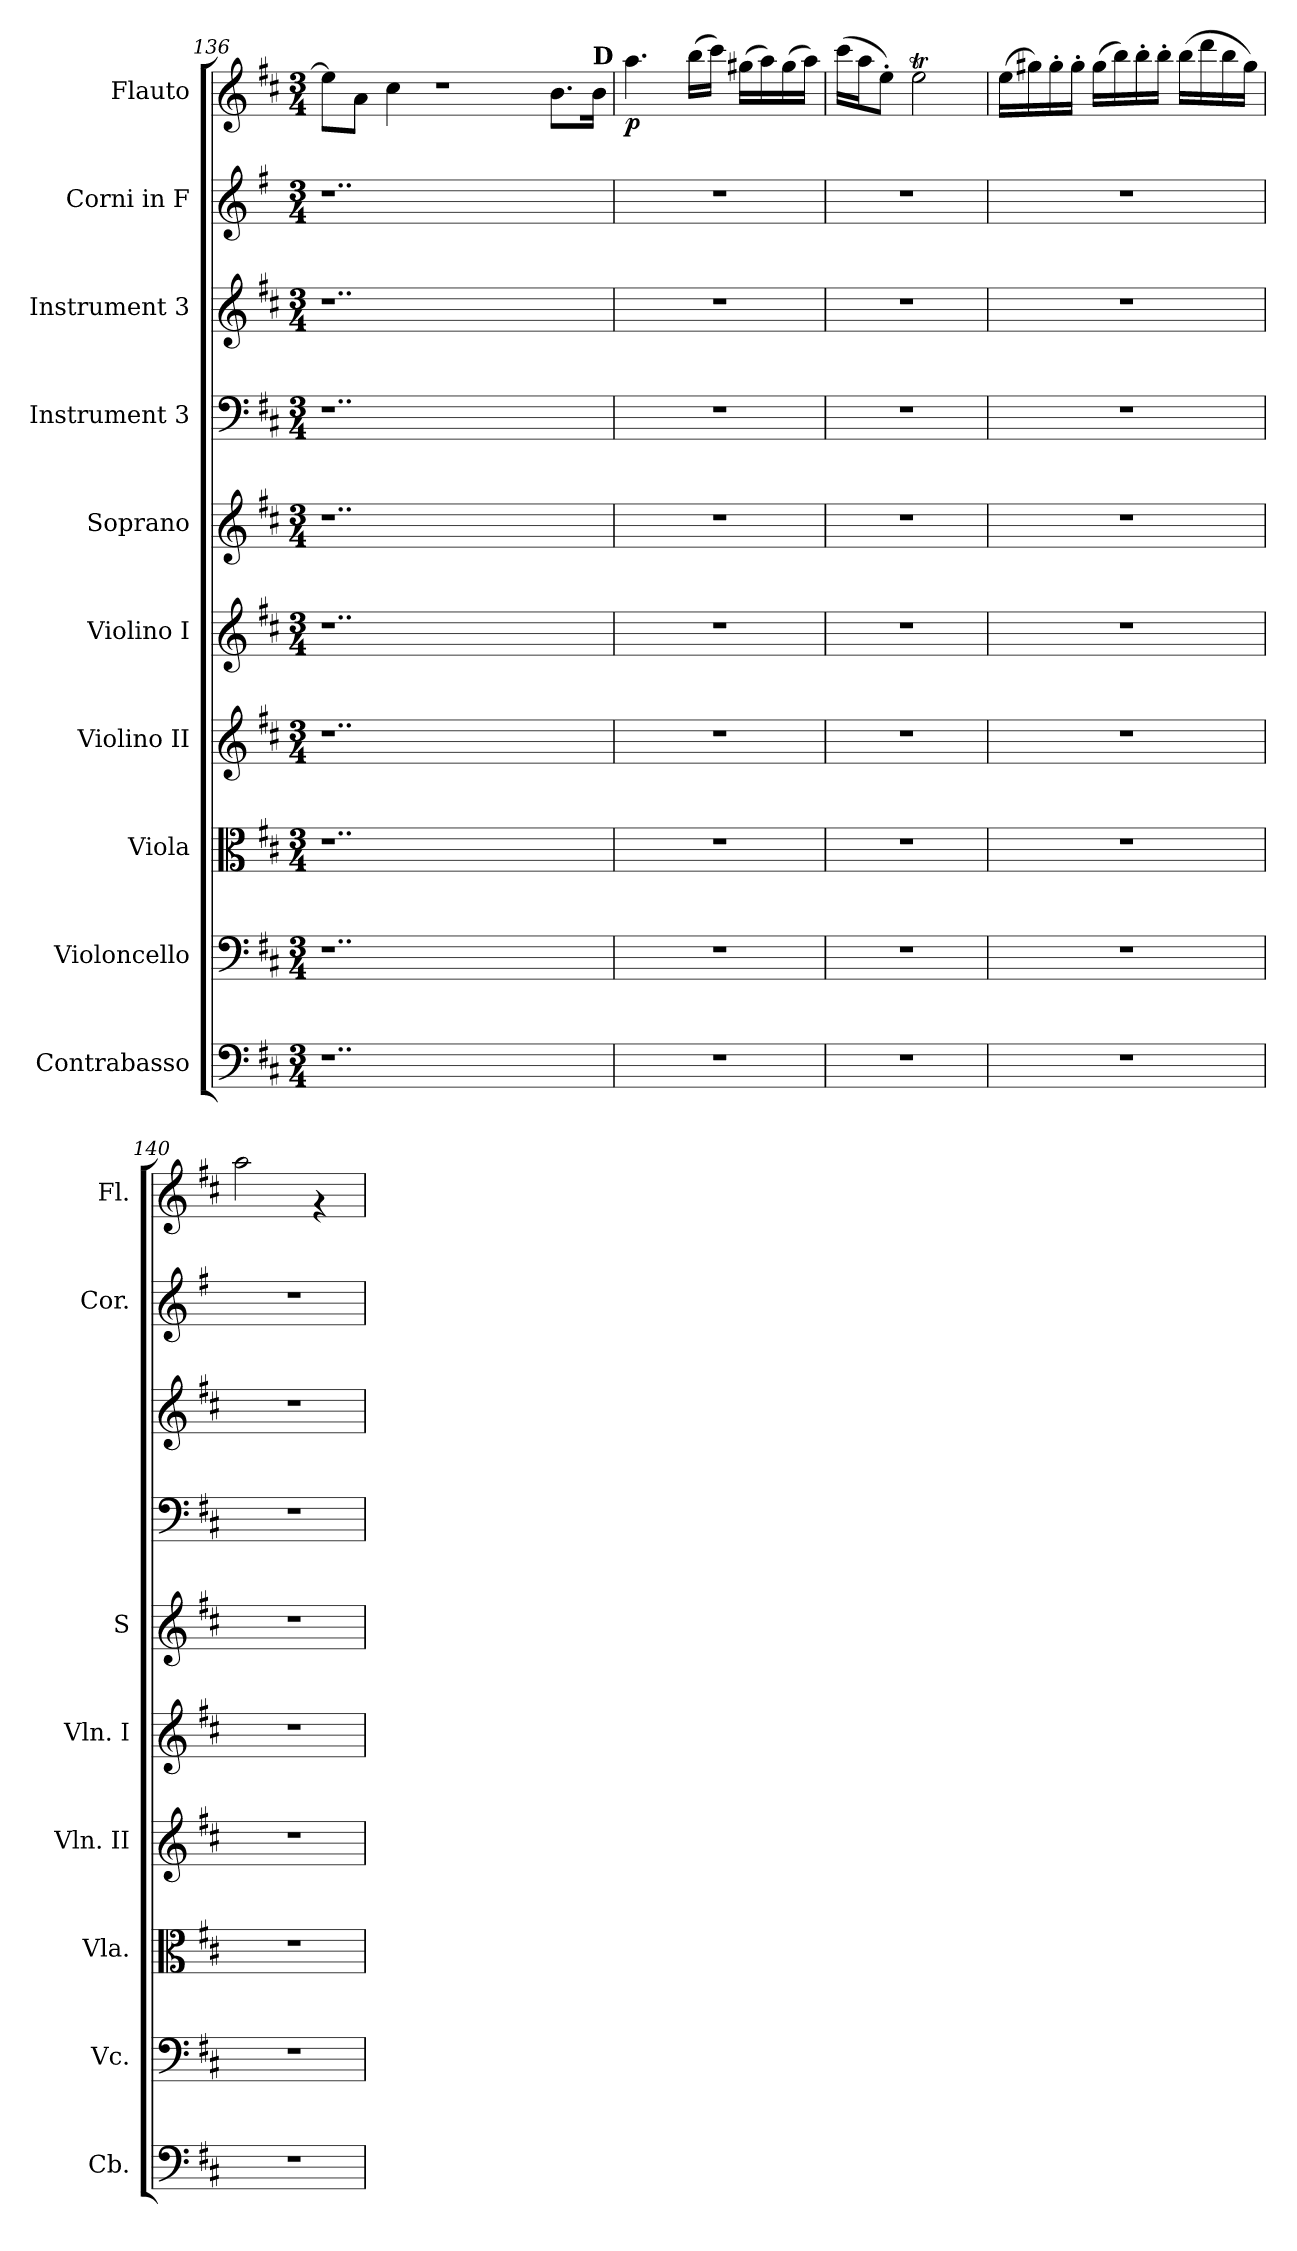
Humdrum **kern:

**kern	**kern	**kern	**kern	**kern	**kern	**kern	**kern	**kern	**kern	**dynam
*part10	*part9	*part8	*part7	*part6	*part5	*part4	*part3	*part2	*part1	*part1
*staff10	*staff9	*staff8	*staff7	*staff6	*staff5	*staff4	*staff3	*staff2	*staff1	*staff1
*I"Contrabasso	*I"Violoncello	*I"Viola	*I"Violino II	*I"Violino I	*I"Soprano	*I"Instrument 3	*I"Instrument 3	*I"Corni in F	*I"Flauto	*
*I'Cb.	*I'Vc.	*I'Vla.	*I'Vln. II	*I'Vln. I	*I'S	*	*	*I'Cor.	*I'Fl.	*
!!LO:PB:g=z
*clefF4	*clefF4	*clefC3	*clefG2	*clefG2	*clefG2	*clefF4	*clefG2	*clefG2	*clefG2	*
*ITrd1c2	*ITrd1c2	*ITrd1c2	*ITrd1c2	*ITrd1c2	*ITrd1c2	*ITrd1c2	*ITrd1c2	*ITrd4c7	*ITrd1c2	*
*k[]	*k[]	*k[]	*k[]	*k[]	*k[]	*k[]	*k[]	*k[]	*k[]	*
*C:	*C:	*C:	*C:	*C:	*C:	*C:	*C:	*C:	*C:	*
*M3/4	*M3/4	*M3/4	*M3/4	*M3/4	*M3/4	*M3/4	*M3/4	*M3/4	*M3/4	*
=136	=136	=136	=136	=136	=136	=136	=136	=136	=136	=136
1..r	1..r	1..r	1..r	1..r	1..r	1..r	1..r	1..r	8dd\L]	.
.	.	.	.	.	.	.	.	.	8g\J	.
.	.	.	.	.	.	.	.	.	4b\	.
.	.	.	.	.	.	.	.	.	1r	.
.	.	.	.	.	.	.	.	.	8.a\L	.
!	!	!	!	!	!	!	!	!	!LO:TX:a:B:t=D	!
.	.	.	.	.	.	.	.	.	16a\J	.
=137	=137	=137	=137	=137	=137	=137	=137	=137	=137	=137
!	!	!	!	!	!	!	!	!	!	!LO:DY:b
2.r	2.r	2.r	2.r	2.r	2.r	2.r	2.r	2.r	4.gg\	p
.	.	.	.	.	.	.	.	.	(>16aa\L	.
.	.	.	.	.	.	.	.	.	16bb\J)	.
.	.	.	.	.	.	.	.	.	(>16ff#X\L	.
.	.	.	.	.	.	.	.	.	16gg\)	.
.	.	.	.	.	.	.	.	.	(>16ff#\	.
.	.	.	.	.	.	.	.	.	16gg\J)	.
=138	=138	=138	=138	=138	=138	=138	=138	=138	=138	=138
2.r	2.r	2.r	2.r	2.r	2.r	2.r	2.r	2.r	(>16bb\L	.
.	.	.	.	.	.	.	.	.	16gg\	.
.	.	.	.	.	.	.	.	.	8dd'>\J)	.
.	.	.	.	.	.	.	.	.	2ddT\	.
=139	=139	=139	=139	=139	=139	=139	=139	=139	=139	=139
2.r	2.r	2.r	2.r	2.r	2.r	2.r	2.r	2.r	(>16dd\L	.
.	.	.	.	.	.	.	.	.	16ff#X\)	.
.	.	.	.	.	.	.	.	.	16ff#'>\	.
.	.	.	.	.	.	.	.	.	16ff#'>\J	.
.	.	.	.	.	.	.	.	.	(>16ff#\L	.
.	.	.	.	.	.	.	.	.	16aa\)	.
.	.	.	.	.	.	.	.	.	16aa'>\	.
.	.	.	.	.	.	.	.	.	16aa'>\J	.
.	.	.	.	.	.	.	.	.	(>16aa\L	.
.	.	.	.	.	.	.	.	.	16ccc\	.
.	.	.	.	.	.	.	.	.	16aa\	.
.	.	.	.	.	.	.	.	.	16ff#\J)	.
!!LO:LB:g=z
=140	=140	=140	=140	=140	=140	=140	=140	=140	=140	=140
2.r	2.r	2.r	2.r	2.r	2.r	2.r	2.r	2.r	2gg\	.
.	.	.	.	.	.	.	.	.	4rf	.
=	=	=	=	=	=	=	=	=	=	=
*-	*-	*-	*-	*-	*-	*-	*-	*-	*-	*-
